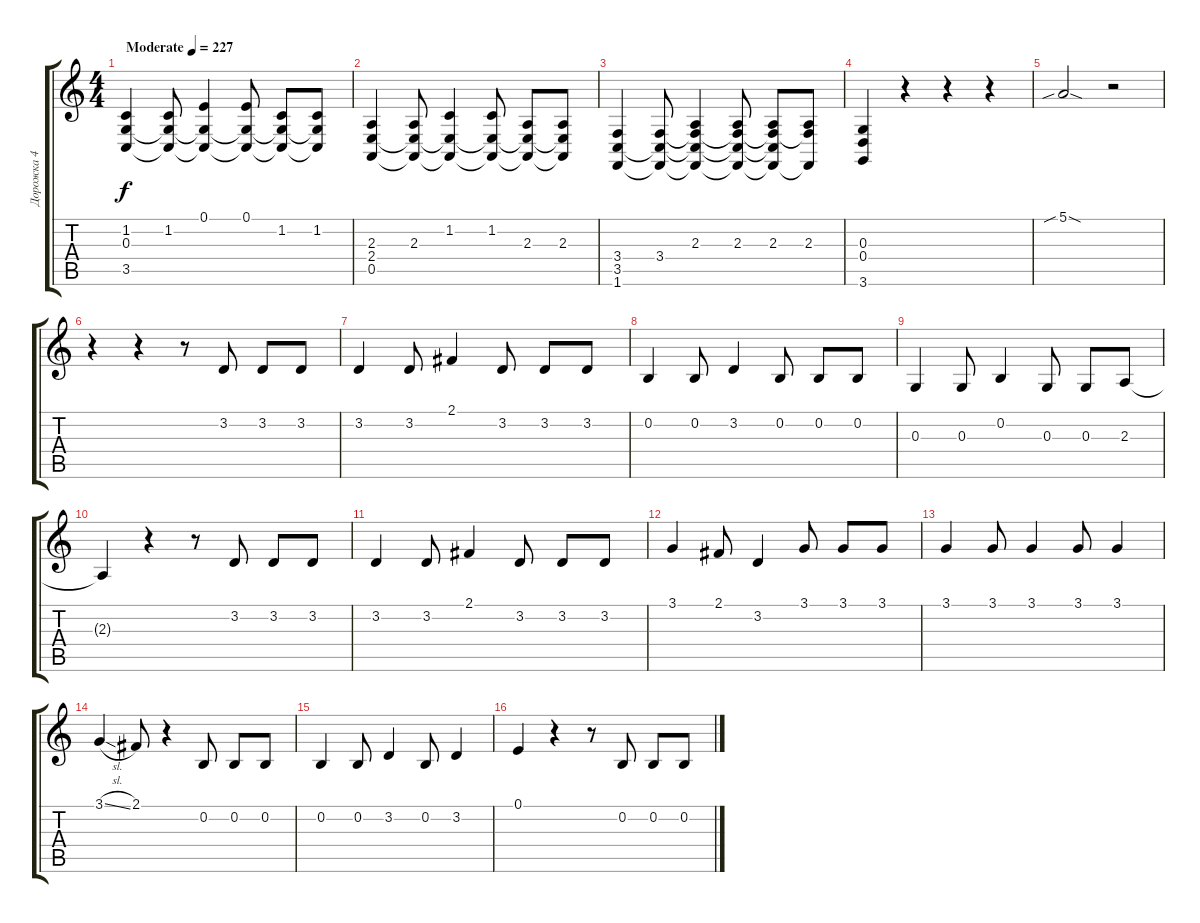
\track ("Дорожка 4" "Дорожка 4") {instrument lead6voice}
\staff {score tabs}
\tuning (E4 B3 G3 D3 A2 E2) {hide}
\ts (4 4)
\tempo (227 "Moderate")
\clef g2
\ks c
(1.2 0.3 3.5).4{dy f instrument lead6voice} (1.2 0.3{t} 3.5{t}).8 (0.1 0.3{t} 3.5{t}).4 (0.1 0.3{t} 3.5{t}).8 (1.2 0.3{t} 3.5{t}).8 (1.2 0.3{t} 3.5{t}).8 |
(2.3 2.4 0.5).4 (2.3 2.4{t} 0.5{t}).8 (1.2 2.4{t} 0.5{t}).4 (1.2 2.4{t} 0.5{t}).8 (2.3 2.4{t} 0.5{t}).8 (2.3 2.4{t} 0.5{t}).8 |
(3.4 3.5 1.6).4 (3.4 3.5{t} 1.6{t}).8 (2.3 3.4{t} 3.5{t} 1.6{t}).4 (2.3 3.4{t} 3.5{t} 1.6{t}).8 (2.3 3.4{t} 3.5{t} 1.6{t}).8 (2.3 3.4{t} 1.6{t}).8 |
(0.3 0.4 3.6).4 r.4 r.4 r.4 |
5.1{sib sod}.2 r.2 |
r.4 r.4 r.8 3.2.8 3.2.8 3.2.8 |
3.2.4 3.2.8 2.1.4 3.2.8 3.2.8 3.2.8 |
0.2.4 0.2.8 3.2.4 0.2.8 0.2.8 0.2.8 |
0.3.4 0.3.8 0.2.4 0.3.8 0.3.8 2.3.8 |
2.3{t}.4 r.4 r.8 3.2.8 3.2.8 3.2.8 |
3.2.4 3.2.8 2.1.4 3.2.8 3.2.8 3.2.8 |
3.1.4 2.1.8 3.2.4 3.1.8 3.1.8 3.1.8 |
3.1.4 3.1.8 3.1.4 3.1.8 3.1.4 |
3.1{sl}.4 2.1.8 r.4 0.2.8 0.2.8 0.2.8 |
0.2.4 0.2.8 3.2.4 0.2.8 3.2.4 |
0.1.4 r.4 r.8 0.2.8 0.2.8 0.2.8
